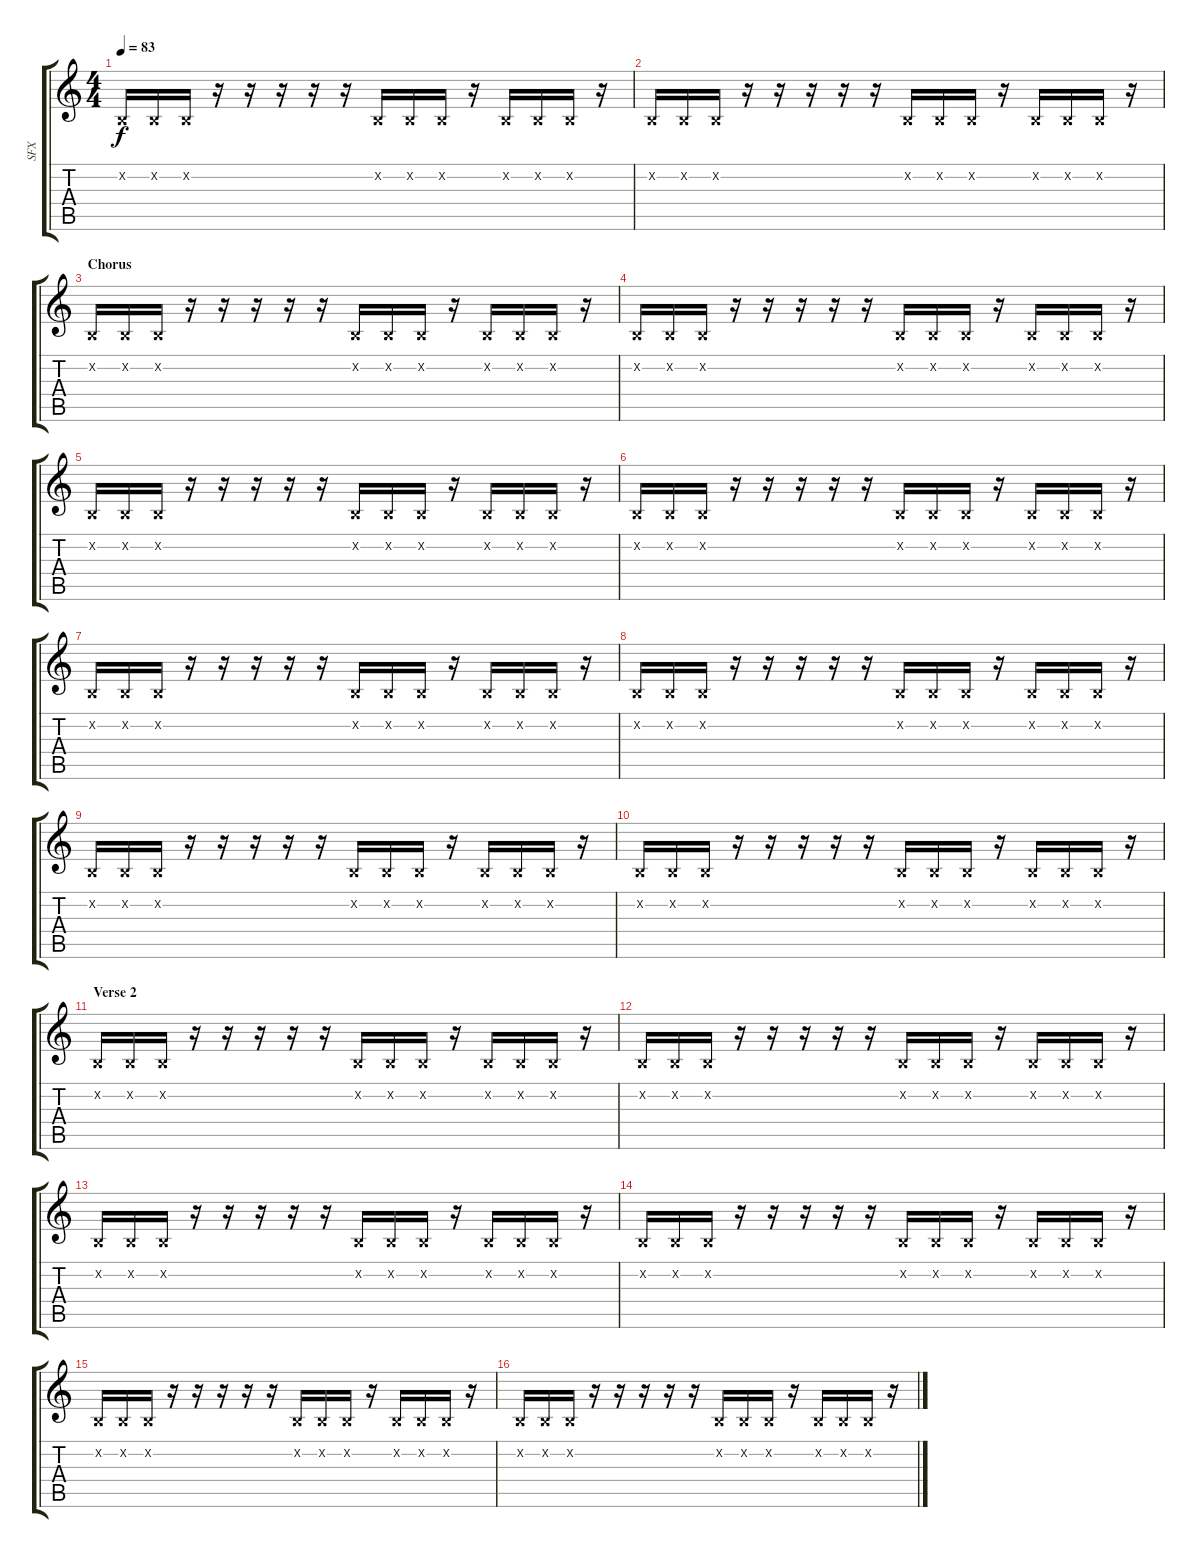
\track ("SFX" "SFX") {instrument tinklebell}
\staff {score tabs}
\tuning (E4 B3 G3 D3 A2 E2) {hide}
\ts (4 4)
\tempo 83
\clef g2
\ks c
0.2{x}.16{dy f} 0.2{x}.16 0.2{x}.16 r.16 r.16 r.16 r.16 r.16 0.2{x}.16 0.2{x}.16 0.2{x}.16 r.16 0.2{x}.16 0.2{x}.16 0.2{x}.16 r.16 |
0.2{x}.16 0.2{x}.16 0.2{x}.16 r.16 r.16 r.16 r.16 r.16 0.2{x}.16 0.2{x}.16 0.2{x}.16 r.16 0.2{x}.16 0.2{x}.16 0.2{x}.16 r.16 |
\section ("" "Chorus ")
0.2{x}.16 0.2{x}.16 0.2{x}.16 r.16 r.16 r.16 r.16 r.16 0.2{x}.16 0.2{x}.16 0.2{x}.16 r.16 0.2{x}.16 0.2{x}.16 0.2{x}.16 r.16 |
0.2{x}.16 0.2{x}.16 0.2{x}.16 r.16 r.16 r.16 r.16 r.16 0.2{x}.16 0.2{x}.16 0.2{x}.16 r.16 0.2{x}.16 0.2{x}.16 0.2{x}.16 r.16 |
0.2{x}.16 0.2{x}.16 0.2{x}.16 r.16 r.16 r.16 r.16 r.16 0.2{x}.16 0.2{x}.16 0.2{x}.16 r.16 0.2{x}.16 0.2{x}.16 0.2{x}.16 r.16 |
0.2{x}.16 0.2{x}.16 0.2{x}.16 r.16 r.16 r.16 r.16 r.16 0.2{x}.16 0.2{x}.16 0.2{x}.16 r.16 0.2{x}.16 0.2{x}.16 0.2{x}.16 r.16 |
0.2{x}.16 0.2{x}.16 0.2{x}.16 r.16 r.16 r.16 r.16 r.16 0.2{x}.16 0.2{x}.16 0.2{x}.16 r.16 0.2{x}.16 0.2{x}.16 0.2{x}.16 r.16 |
0.2{x}.16 0.2{x}.16 0.2{x}.16 r.16 r.16 r.16 r.16 r.16 0.2{x}.16 0.2{x}.16 0.2{x}.16 r.16 0.2{x}.16 0.2{x}.16 0.2{x}.16 r.16 |
0.2{x}.16 0.2{x}.16 0.2{x}.16 r.16 r.16 r.16 r.16 r.16 0.2{x}.16 0.2{x}.16 0.2{x}.16 r.16 0.2{x}.16 0.2{x}.16 0.2{x}.16 r.16 |
0.2{x}.16 0.2{x}.16 0.2{x}.16 r.16 r.16 r.16 r.16 r.16 0.2{x}.16 0.2{x}.16 0.2{x}.16 r.16 0.2{x}.16 0.2{x}.16 0.2{x}.16 r.16 |
\section ("" "Verse 2 ")
0.2{x}.16 0.2{x}.16 0.2{x}.16 r.16 r.16 r.16 r.16 r.16 0.2{x}.16 0.2{x}.16 0.2{x}.16 r.16 0.2{x}.16 0.2{x}.16 0.2{x}.16 r.16 |
0.2{x}.16 0.2{x}.16 0.2{x}.16 r.16 r.16 r.16 r.16 r.16 0.2{x}.16 0.2{x}.16 0.2{x}.16 r.16 0.2{x}.16 0.2{x}.16 0.2{x}.16 r.16 |
0.2{x}.16 0.2{x}.16 0.2{x}.16 r.16 r.16 r.16 r.16 r.16 0.2{x}.16 0.2{x}.16 0.2{x}.16 r.16 0.2{x}.16 0.2{x}.16 0.2{x}.16 r.16 |
0.2{x}.16 0.2{x}.16 0.2{x}.16 r.16 r.16 r.16 r.16 r.16 0.2{x}.16 0.2{x}.16 0.2{x}.16 r.16 0.2{x}.16 0.2{x}.16 0.2{x}.16 r.16 |
0.2{x}.16 0.2{x}.16 0.2{x}.16 r.16 r.16 r.16 r.16 r.16 0.2{x}.16 0.2{x}.16 0.2{x}.16 r.16 0.2{x}.16 0.2{x}.16 0.2{x}.16 r.16 |
0.2{x}.16 0.2{x}.16 0.2{x}.16 r.16 r.16 r.16 r.16 r.16 0.2{x}.16 0.2{x}.16 0.2{x}.16 r.16 0.2{x}.16 0.2{x}.16 0.2{x}.16 r.16
